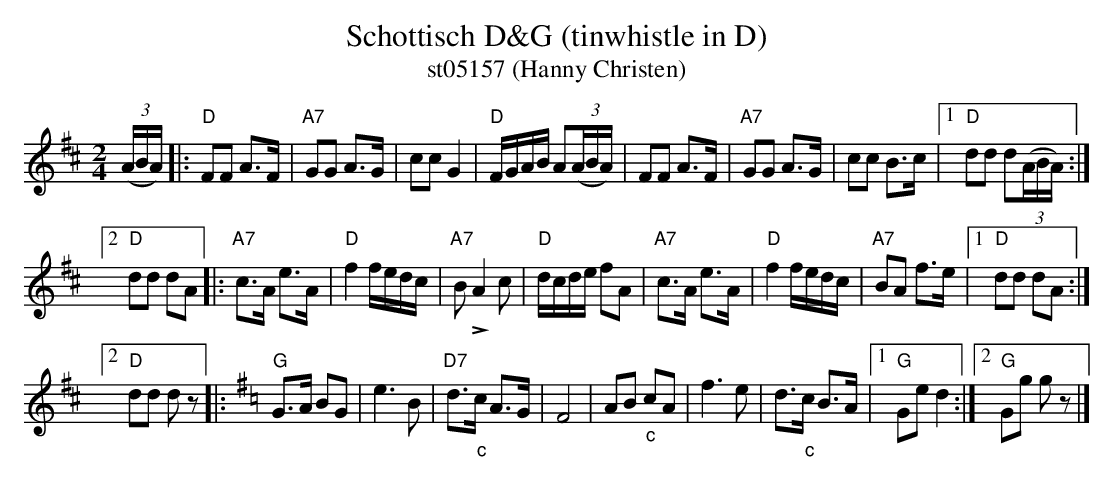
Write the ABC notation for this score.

X:1
T:Schottisch D&G (tinwhistle in D)
T: st05157 (Hanny Christen)
M:2/4
L:1/8
K:D %%MIDI gchordon
((3A/2B/2A/2) |: "D"FF A>F | "A7"GG A>G | cc G2 | "D"F/2G/2A/2B/2 A((3A/2B/2A/2) | FF A>F | "A7"GG A>G | cc B>c |1 "D"dd d((3A/2B/2A/2) :|2
"D"dd dA |: "A7"c>A e>A | "D"f2 f/2e/2d/2c/2 | "A7"B!>!A2c | "D"d/2c/2d/2e/2 fA | "A7"c>A e>A | "D"f2 f/2e/2d/2c/2 | "A7"BA f>e |1 "D"dd dA :|2
"D"dd dz [K:Gmaj] |: "G"G>A BG | e3B | "D7"d>"_c"c A>G | F4 | AB "_c"cA | f3e | d>"_c"c B>A |1 "G"Ged2 :|2 "G"Gg gz |]
